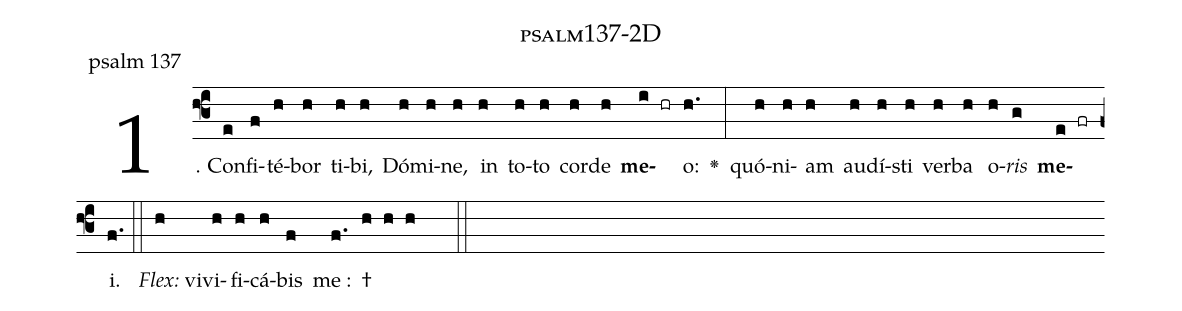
name: psalm137-2D;
office-part: psalm 137;
%%
(f3)1. Con(e)fi(f)té(h)bor(h) ti(h)bi,(h) Dó(h)mi(h)ne,(h) in(h) to(h)to(h) cor(h)de(h) <b>me</b>(i hr)o:(h.) <v>\greheightstar</v>(:) quó(h)ni(h)am(h) au(h)dí(h)sti(h) ver(h)ba(h) o(h)<i>ris</i>(g) <b>me</b>(e fr)i.(f.) (::)
<i>Flex:</i>~vi(h)vi(h)fi(h)cá(h)bis(f) me :(f.) †(h h h  ::)
